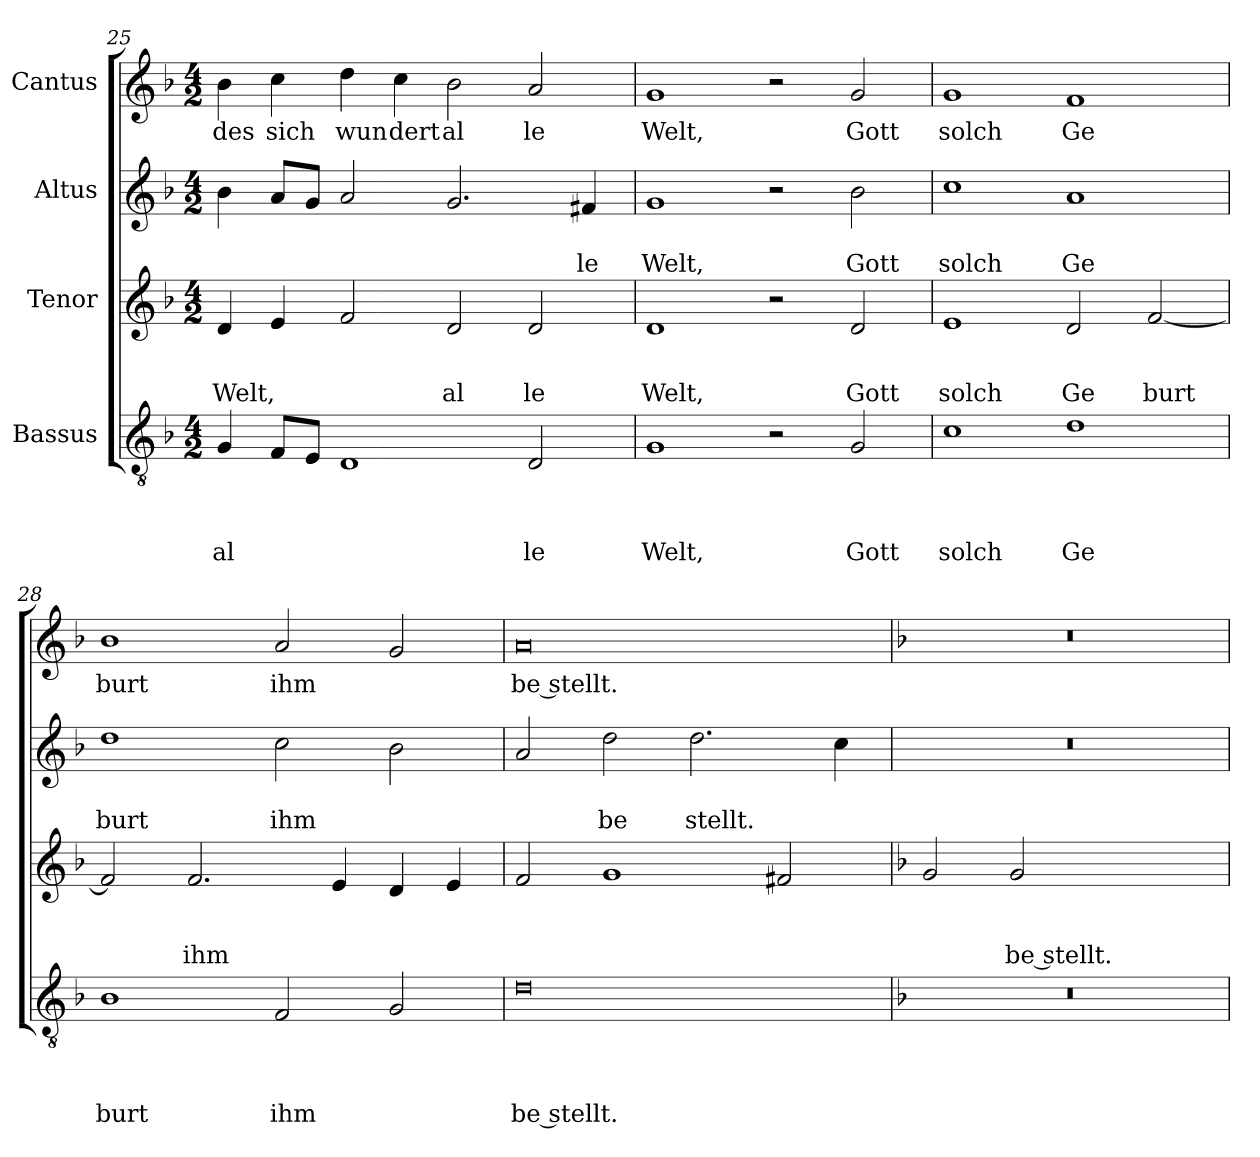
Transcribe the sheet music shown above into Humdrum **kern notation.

**kern	**text	**text	**text	**text	**kern	**text	**text	**text	**kern	**text	**text	**kern	**text
*part4	*part4	*part4	*part4	*part4	*part3	*part3	*part3	*part3	*part2	*part2	*part2	*part1	*part1
*staff4	*staff4	*staff4	*staff4	*staff4	*staff3	*staff3	*staff3	*staff3	*staff2	*staff2	*staff2	*staff1	*staff1
*I"Bassus	*	*	*	*	*I"Tenor	*	*	*	*I"Altus	*	*	*I"Cantus	*
!!LO:LB:g=z
*clefGv2	*	*	*	*	*clefG2	*	*	*	*clefG2	*	*	*clefG2	*
*	*	*	*	*	*ITrd-3c-5	*	*	*	*ITrd-3c-5	*	*	*ITrd-3c-5	*
*k[b-]	*	*	*	*	*k[b-e-]	*	*	*	*k[b-e-]	*	*	*k[b-e-]	*
*F:	*	*	*	*	*B-:	*	*	*	*B-:	*	*	*B-:	*
*M4/2	*	*	*	*	*M4/2	*	*	*	*M4/2	*	*	*M4/2	*
=25	=25	=25	=25	=25	=25	=25	=25	=25	=25	=25	=25	=25	=25
!	!	!	!	!LO:LY:b	!	!	!	!LO:LY:b	!	!	!	!	!LO:LY:b
4G/	.	.	.	al	4g/	.	.	Welt,	4ee-\	.	.	4ee-\	des
!	!	!	!	!	!	!	!	!	!	!	!	!	!LO:LY:b
8F/L	.	.	.	.	4a/	.	.	.	8dd/L	.	.	4ff\	sich
8E/J	.	.	.	.	.	.	.	.	8cc/J	.	.	.	.
!	!	!	!	!	!	!	!	!	!	!	!	!	!LO:LY:b
1D	.	.	.	.	2b-/	.	.	.	2dd/	.	.	4gg\	wun
!	!	!	!	!	!	!	!	!	!	!	!	!	!LO:LY:b
.	.	.	.	.	.	.	.	.	.	.	.	4ff\	dert
!	!	!	!	!	!	!	!	!LO:LY:b	!	!	!	!	!LO:LY:b
.	.	.	.	.	2g/	.	.	al	2.cc/	.	.	2ee-\	al
!	!	!	!	!LO:LY:b	!	!	!	!LO:LY:b	!	!	!	!	!LO:LY:b
2D/	.	.	.	le	2g/	.	.	le	.	.	.	2dd/	le
!	!	!	!	!	!	!	!	!	!	!	!LO:LY:b	!	!
.	.	.	.	.	.	.	.	.	4bn/	.	le	.	.
=26	=26	=26	=26	=26	=26	=26	=26	=26	=26	=26	=26	=26	=26
!	!	!	!	!LO:LY:b	!	!	!	!LO:LY:b	!	!	!LO:LY:b	!	!LO:LY:b
1G	.	.	.	Welt,	1g	.	.	Welt,	1cc	.	Welt,	1cc	Welt,
2r	.	.	.	.	2r	.	.	.	2r	.	.	2r	.
!	!	!	!	!LO:LY:b	!	!	!	!LO:LY:b	!	!	!LO:LY:b	!	!LO:LY:b
2G/	.	.	.	Gott	2g/	.	.	Gott	2ee-\	.	Gott	2cc/	Gott
=27	=27	=27	=27	=27	=27	=27	=27	=27	=27	=27	=27	=27	=27
!	!	!	!	!LO:LY:b	!	!	!	!LO:LY:b	!	!	!LO:LY:b	!	!LO:LY:b
1c	.	.	.	solch	1a	.	.	solch	1ff	.	solch	1cc	solch
!	!	!	!	!LO:LY:b	!	!	!	!LO:LY:b	!	!	!LO:LY:b	!	!LO:LY:b
1d	.	.	.	Ge	2g/	.	.	Ge	1dd	.	Ge	1b-	Ge
!	!	!	!	!	!	!	!	!LO:LY:b	!	!	!	!	!
.	.	.	.	.	[<2b-/	.	.	burt	.	.	.	.	.
=28	=28	=28	=28	=28	=28	=28	=28	=28	=28	=28	=28	=28	=28
!	!	!	!	!LO:LY:b	!	!	!	!	!	!	!LO:LY:b	!	!LO:LY:b
1B-	.	.	.	burt	2b-/]	.	.	.	1gg	.	burt	1ee-	burt
!	!	!	!	!	!	!	!	!LO:LY:b	!	!	!	!	!
.	.	.	.	.	2.b-/	.	.	ihm	.	.	.	.	.
!	!	!	!	!LO:LY:b	!	!	!	!	!	!	!LO:LY:b	!	!LO:LY:b
2F/	.	.	.	ihm	.	.	.	.	2ff\	.	ihm	2dd/	ihm
.	.	.	.	.	4a/	.	.	.	.	.	.	.	.
2G/	.	.	.	.	4g/	.	.	.	2ee-\	.	.	2cc/	.
.	.	.	.	.	4a/	.	.	.	.	.	.	.	.
=29	=29	=29	=29	=29	=29	=29	=29	=29	=29	=29	=29	=29	=29
!	!	!	!	!LO:LY:b	!	!	!	!	!	!	!	!	!LO:LY:b
0d	.	.	.	be stellt.	2b-/	.	.	.	2dd/	.	.	0dd	be stellt.
!	!	!	!	!	!	!	!	!	!	!	!LO:LY:b	!	!
.	.	.	.	.	1cc	.	.	.	2gg\	.	be	.	.
!	!	!	!	!	!	!	!	!	!	!	!LO:LY:b	!	!
.	.	.	.	.	.	.	.	.	2.gg\	.	stellt.	.	.
.	.	.	.	.	2bn/	.	.	.	.	.	.	.	.
.	.	.	.	.	.	.	.	.	4ff\	.	.	.	.
=30	=30	=30	=30	=30	=30	=30	=30	=30	=30	=30	=30	=30	=30
*	*	*	*	*	*	*	*	*	*k[b-]	*	*	*	*
*	*	*	*	*	*	*	*	*	*F:	*	*	*	*
0r	.	.	.	.	2cc/	.	.	.	0r	.	.	0r	.
!	!	!	!	!	!	!	!	!LO:LY:b	!	!	!	!	!
.	.	.	.	.	2cc/	.	.	be stellt.	.	.	.	.	.
.	.	.	.	.	1ryy	.	.	.	.	.	.	.	.
=	=	=	=	=	=	=	=	=	=	=	=	=	=
*-	*-	*-	*-	*-	*-	*-	*-	*-	*-	*-	*-	*-	*-
